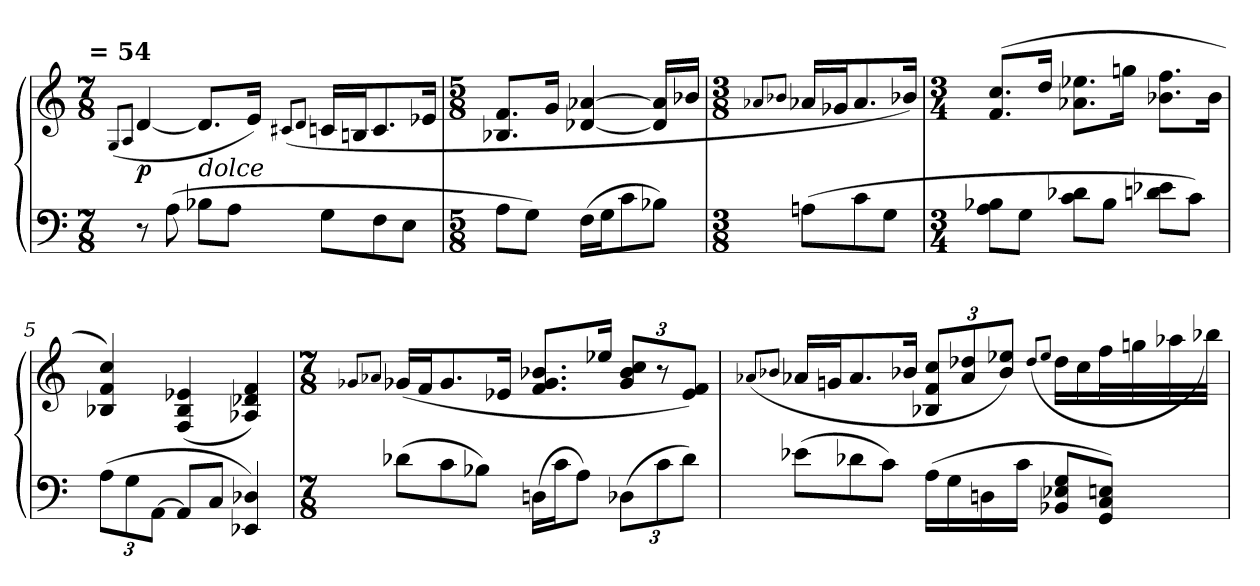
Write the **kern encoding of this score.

**kern	**kern	**dynam
*part1	*part1	*part1
*staff2	*staff1	*staff1/2
*clefF4	*clefG2	*
*k[]	*k[]	*
!!LO:TX:omd:t= = 54
*M7/8	*M7/8	*
*MM54	*MM54	*
=1	=1	=1
.	(<8qG/L	.
.	8qA/J	.
!	!	!LO:DY:b
8r	[4d/	p
(>8A\	.	.
!	!LO:TX:b:i:t=dolce	!
8B-X\L	8.d/L]	.
8A\J	.	.
.	16e/Jk)	.
.	(<8qc#X/L	.
.	8qd/J	.
8G\L	16cn/LL	.
.	16Bn/J	.
8F\	8.c/	.
8E\J	.	.
.	16e-X/Jk	.
=2	=2	=2
*M5/8	*M5/8	*
8A\L	8.B-X/ 8.f/L	.
8G\J)	.	.
.	16g/Jk	.
(>16F\LL	[4d-X/ [4a-X/	.
16G\J	.	.
8c\	.	.
8B-X\J)	16d-]/ 16a-]/LL	.
.	16b-X/JJ	.
=3	=3	=3
*M3/8	*M3/8	*
.	8qa-X/L	.
.	8qb-X/J	.
(>8An\L	16a-/LL	.
.	16g-X/J	.
8c\	8.a-/	.
8G\J	.	.
.	16b-/Jk)	.
!!LO:LB:g=z
=4	=4	=4
*M3/4	*M3/4	*
8A\ 8B-X\L	(>8.f/ 8.cc/L	.
8G\J	.	.
.	16dd/Jk	.
8c\ 8d-X\L	8.a-X\ 8.ee-X\L	.
8B-\J	.	.
.	16ggn\Jk	.
8dn\ 8e-X\L	8.b-X\ 8.ff\L	.
8c\J)	.	.
.	16b-\Jk	.
=5	=5	=5
*Xbrackettup	*	*
(>12A\L	4B-X/ 4f/ 4cc/)	.
12G\	.	.
[12AA\J	.	.
8AA/L]	(<4F/ 4B-/ 4e-X/	.
8C/J	.	.
4EE-X/ 4D-X/)	4A-X/ 4d-X/ 4f/)	.
=6	=6	=6
*M7/8	*M7/8	*
.	8qg-X/L	.
.	8qa-X/J	.
(>8d-X\L	(<16g-/LL	.
.	16f/J	.
8c\	8.g-/	.
8B-X\J)	.	.
.	16e-X/Jk	.
(>16Dn\LL	8.f/ 8.g-/ 8.b-X/L	.
16c\J	.	.
8A\J)	.	.
.	16ee-X/Jk	.
*	*Xbrackettup	*
(>12D-X\L	12g-/ 12b-/ 12cc/L	.
12c\	12r	.
12d-\J)	12e-/ 12f/J)	.
!!LO:LB:g=z
=7	=7	=7
.	(<8qa-X/L	.
.	8qb-X/J	.
(>8e-X\L	16a-/LL	.
.	16gn/J	.
8d-X\	8.a-/	.
8c\J)	.	.
.	16b-/Jk	.
(>16A\LL	12B-X/ 12f/ 12cc/L	.
16G\	.	.
.	12a-/ 12dd-X/	.
16Dn\	.	.
.	12b-/ 12ee-X/J)	.
16c\JJ	.	.
.	(>8qdd-/L	.
.	8qee-/J	.
8BB-X/ 8E-X/ 8G/L	16dd-\LL	.
.	16cc\	.
8GG/ 8C/ 8En/J)	32ff\L	.
.	32ggn\	.
.	32aa-X\	.
.	32bb-X\JJJ)	.
=	=	=
*-	*-	*-
